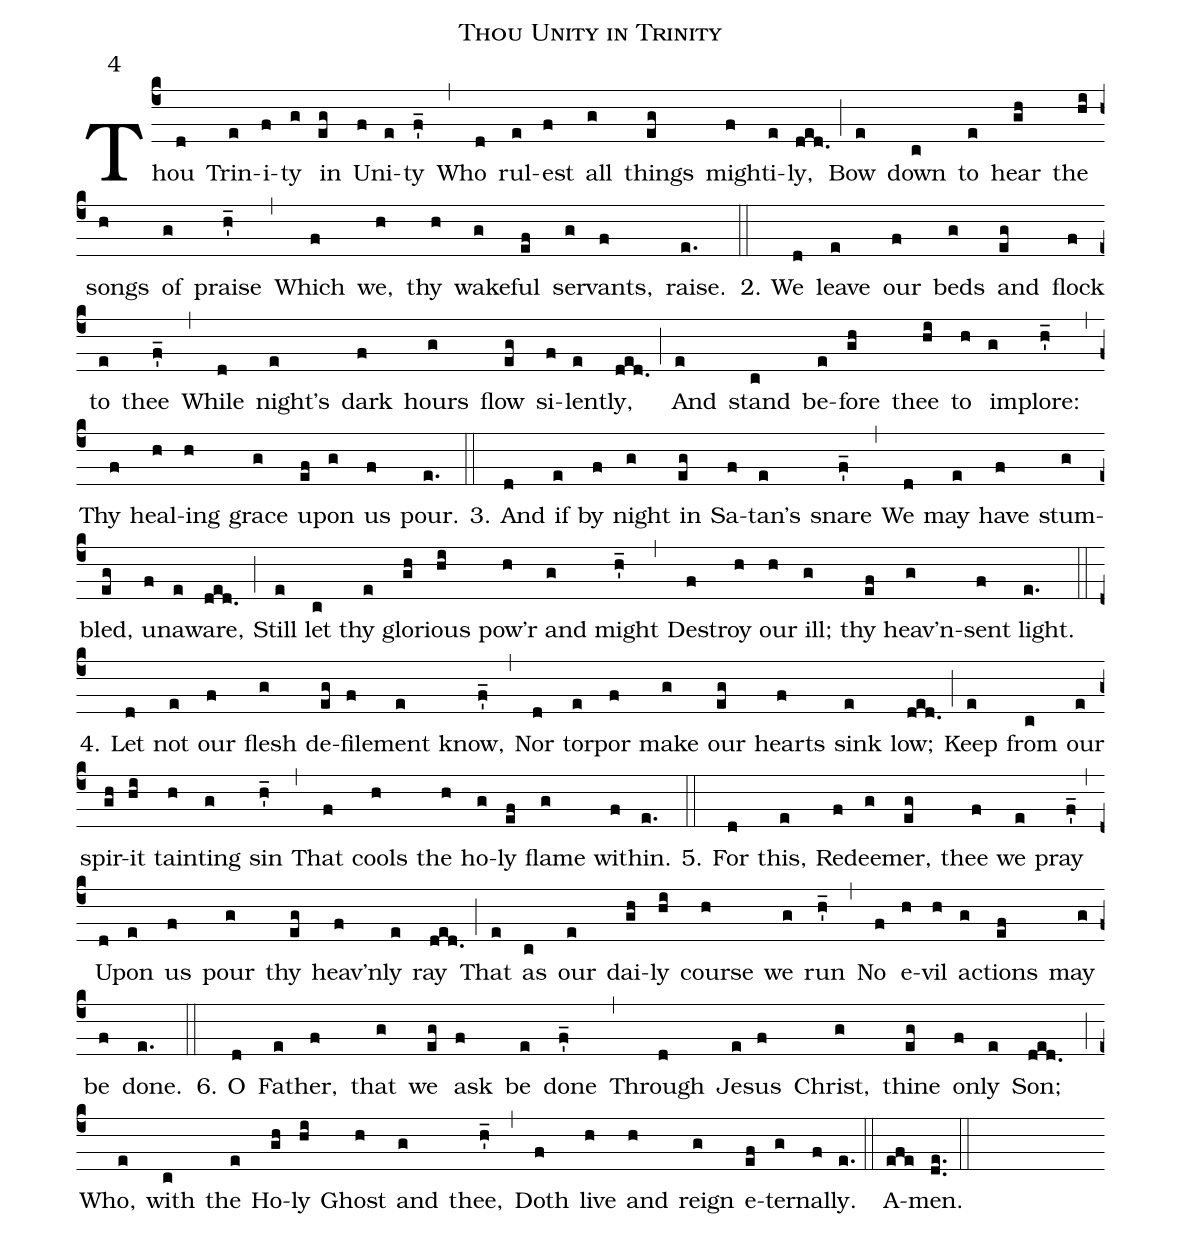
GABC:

name: Thou Unity in Trinity;
office-part:Hymnus;
mode:4;
office-part:Hymnus;
%%
(c4)Thou(d) Trin(e)i(f)ty(g) in(eg) U(f)ni(e)ty(f'_) (,)
Who(d) rul(e)est(f) all(g) things(eg) might(f)i(e)ly,(ded.) (;)
Bow(e) down(c) to(e) hear(gh) the(hi) songs(h) of(g) praise(h'_) (,)
Which(f) we,(h) thy(h) wake(g)ful(ef) ser(g)vants,(f) raise.(e.) (::)

2. We(d) leave(e) our(f) beds(g) and(eg) flock(f) to(e) thee(f'_) (,)
While(d) night’s(e) dark(f) hours(g) flow(eg) si(f)lent(e)ly,(ded.) (;)
And(e) stand(c) be(e)fore(gh) thee(hi) to(h) im(g)plore:(h'_) (,)
Thy(f) heal(h)ing(h) grace(g) up(ef)on(g) us(f) pour.(e.) (::)

3. And(d) if(e) by(f) night(g) in(eg) Sa(f)tan’s(e) snare(f'_) (,)
We(d) may(e) have(f) stum(g)bled,(eg) un(f)a(e)ware,(ded.) (;)
Still(e) let(c) thy(e) glor(gh)ious(hi) pow'r(h) and(g) might(h'_) (,)
De(f)stroy(h) our(h) ill;(g) thy(ef) heav'n-(g)sent(f) light.(e.) (::)

4. Let(d) not(e) our(f) flesh(g) de(eg)file(f)ment(e) know,(f'_) (,)
Nor(d) tor(e)por(f) make(g) our(eg) hearts(f) sink(e) low;(ded.) (;)
Keep(e) from(c) our(e) spir(gh)it(hi) taint(h)ing(g) sin(h'_) (,)
That(f) cools(h) the(h) ho(g)ly(ef) flame(g) with(f)in.(e.) (::)

5. For(d) this,(e) Re(f)deem(g)er,(eg) thee(f) we(e) pray(f'_) (,)
Up(d)on(e) us(f) pour(g) thy(eg) heav'n(f)ly(e) ray(ded.) (;)
That(e) as(c) our(e) dai(gh)ly(hi) course(h) we(g) run(h'_) (,)
No(f) e(h)vil(h) ac(g)tions(ef) may(g) be(f) done.(e.) (::)

6. O(d) Fa(e)ther,(f) that(g) we(eg) ask(f) be(e) done(f'_) (,)
Through(d) Je(e)sus(f) Christ,(g) thine(eg) on(f)ly(e) Son;(ded.) (;)
Who,(e) with(c) the(e) Ho(gh)ly(hi) Ghost(h) and(g) thee,(h'_) (,)
Doth(f) live(h) and(h) reign(g) e(ef)ter(g)nal(f)ly.(e.) (::)
A(efe)men.(de..) (::)
